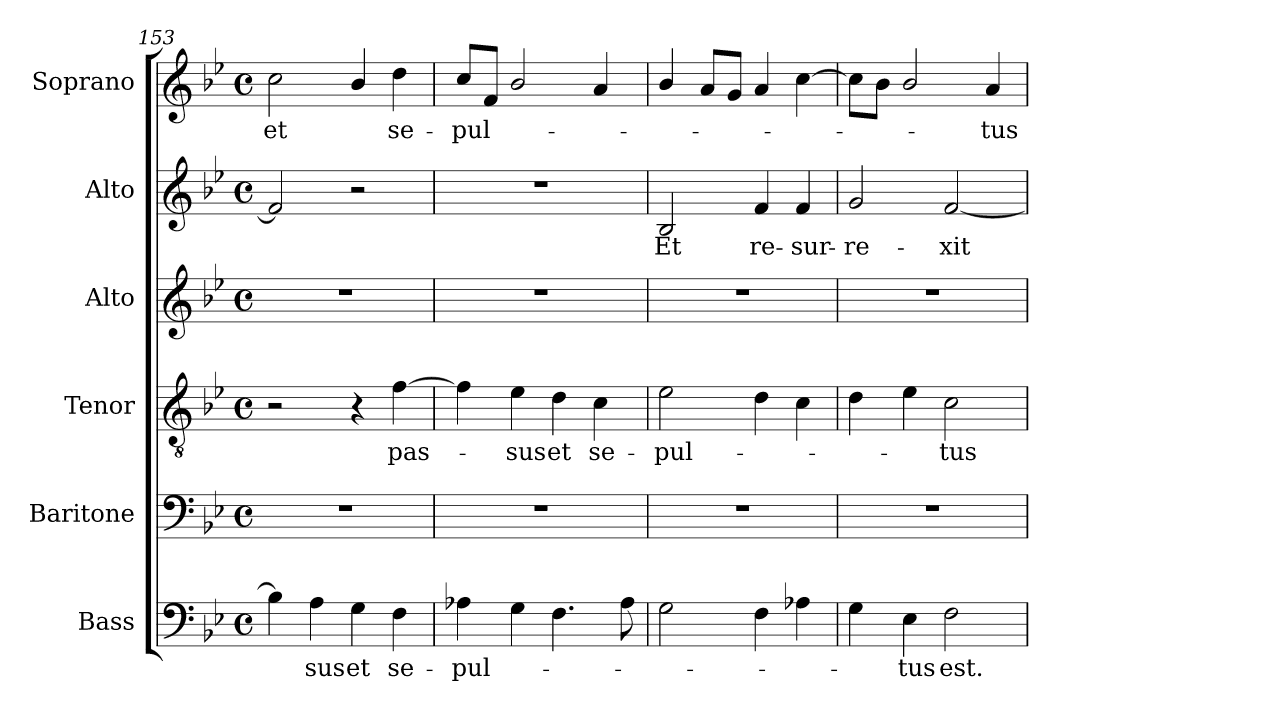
**kern	**text	**kern	**kern	**text	**kern	**kern	**text	**kern	**text
*part6	*part6	*part5	*part4	*part4	*part3	*part2	*part2	*part1	*part1
*staff6	*staff6	*staff5	*staff4	*staff4	*staff3	*staff2	*staff2	*staff1	*staff1
*I"Bass	*	*I"Baritone	*I"Tenor	*	*I"Alto	*I"Alto	*	*I"Soprano	*
*I'B.	*	*I'Bar.	*I'T.	*	*I'A.	*I'A.	*	*I'S.	*
*clefF4	*	*clefF4	*clefGv2	*	*clefG2	*clefG2	*	*clefG2	*
*	*	*	*ITrd7c12	*	*	*	*	*	*
*k[b-e-]	*	*k[b-e-]	*k[b-e-]	*	*k[b-e-]	*k[b-e-]	*	*k[b-e-]	*
*B-:	*	*B-:	*B-:	*	*B-:	*B-:	*	*B-:	*
*M4/4	*	*M4/4	*M4/4	*	*M4/4	*M4/4	*	*M4/4	*
*met(c)	*	*met(c)	*met(c)	*	*met(c)	*met(c)	*	*met(c)	*
=153	=153	=153	=153	=153	=153	=153	=153	=153	=153
!	!	!	!	!	!	!	!	!	!LO:LY:b:color=#000000
4B-i\]	.	1r	2r	.	1r	2fi/]	.	2cci\	et
!	!LO:LY:b:color=#000000	!	!	!	!	!	!	!	!
4Ai\	-sus	.	.	.	.	.	.	.	.
!	!LO:LY:b:color=#000000	!	!	!	!	!	!	!	!
4Gi\	et	.	4r	.	.	2r	.	4b-i/	.
!	!LO:LY:b:color=#000000	!	!	!	!	!	!	!	!
!	!	!	!	!LO:LY:b:color=#000000	!	!	!	!	!
!	!	!	!	!	!	!	!	!	!LO:LY:b:color=#000000
4Fi\	se-	.	[4Fi\	pas-	.	.	.	4ddi\	se-
=154	=154	=154	=154	=154	=154	=154	=154	=154	=154
!	!LO:LY:b:color=#000000	!	!	!	!	!	!	!	!
!	!	!	!	!	!	!	!	!	!LO:LY:b:color=#000000
4A-i\	-pul-	1r	4Fi\]	.	1r	1r	.	8cci/L	-pul-
.	.	.	.	.	.	.	.	8fi/J	.
!	!	!	!	!LO:LY:b:color=#000000	!	!	!	!	!
4Gi\	.	.	4E-i\	-sus	.	.	.	2b-i/	.
!	!	!	!	!LO:LY:b:color=#000000	!	!	!	!	!
4.Fi\	.	.	4Di\	et	.	.	.	.	.
!	!	!	!	!LO:LY:b:color=#000000	!	!	!	!	!
.	.	.	4Ci\	se-	.	.	.	4ai/	.
8A-i\	.	.	.	.	.	.	.	.	.
=155	=155	=155	=155	=155	=155	=155	=155	=155	=155
!	!	!	!	!LO:LY:b:color=#000000	!	!	!	!	!
!	!	!	!	!	!	!	!LO:LY:b:color=#000000	!	!
2Gi\	.	1r	2E-i\	-pul-	1r	2B-i/	Et	4b-i/	.
.	.	.	.	.	.	.	.	8ai/L	.
.	.	.	.	.	.	.	.	8gi/J	.
!	!	!	!	!	!	!	!LO:LY:b:color=#000000	!	!
4Fi\	.	.	4Di\	.	.	4fi/	re-	4ai/	.
!	!	!	!	!	!	!	!LO:LY:b:color=#000000	!	!
4A-i\	.	.	4Ci\	.	.	4fi/	-sur-	[4cci\	.
=156	=156	=156	=156	=156	=156	=156	=156	=156	=156
!	!	!	!	!	!	!	!LO:LY:b:color=#000000	!	!
4Gi\	.	1r	4Di\	.	1r	2gi/	-re-	8cci\L]	.
.	.	.	.	.	.	.	.	8b-i\J	.
!	!LO:LY:b:color=#000000	!	!	!	!	!	!	!	!
4E-i\	-tus	.	4E-i\	.	.	.	.	2b-i/	.
!	!LO:LY:b:color=#000000	!	!	!	!	!	!	!	!
!	!	!	!	!LO:LY:b:color=#000000	!	!	!	!	!
!	!	!	!	!	!	!	!LO:LY:b:color=#000000	!	!
2Fi\	est.	.	2Ci\	-tus	.	[2fi/	-xit	.	.
!	!	!	!	!	!	!	!	!	!LO:LY:b:color=#000000
.	.	.	.	.	.	.	.	4ai/	-tus
=	=	=	=	=	=	=	=	=	=
*-	*-	*-	*-	*-	*-	*-	*-	*-	*-
